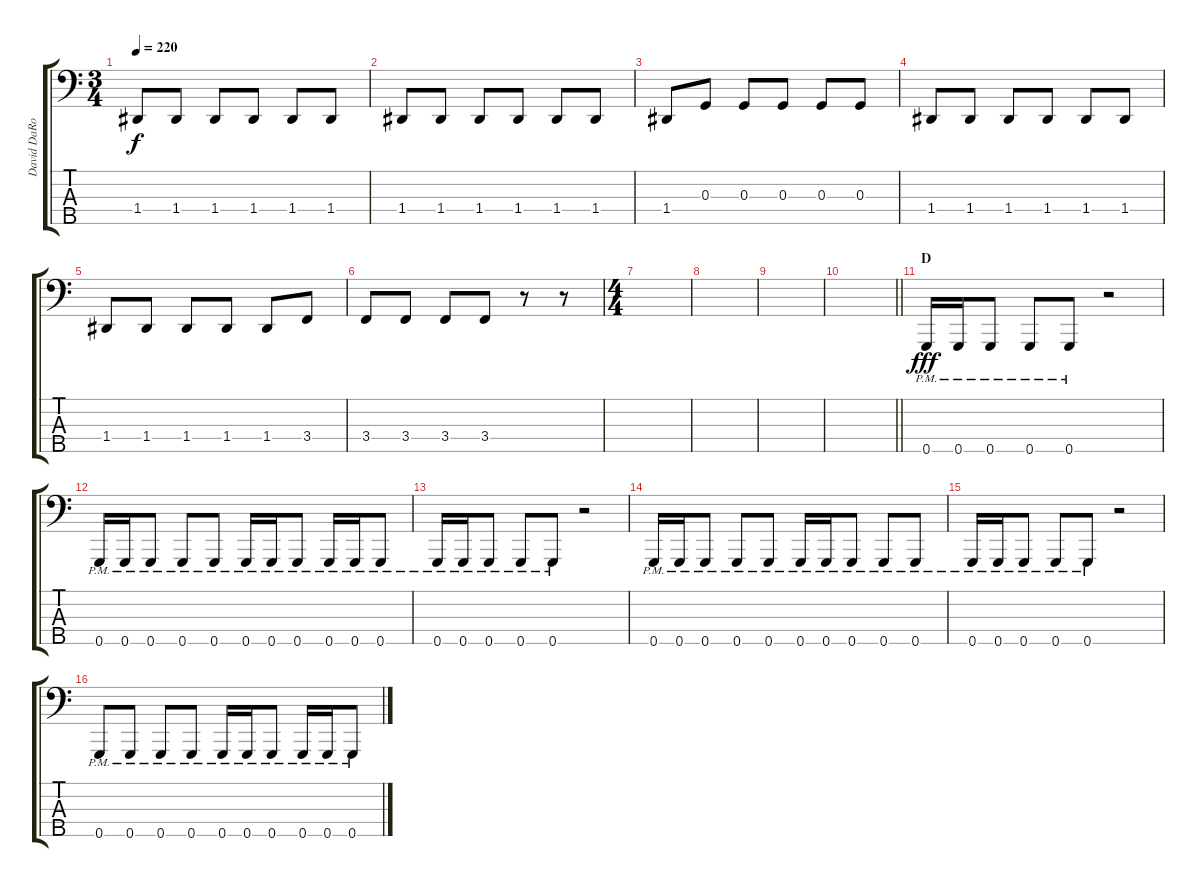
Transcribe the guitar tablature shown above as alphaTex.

\track ("David DaRocha - Bass" "David DaRo") {instrument electricbasspick}
\staff {score tabs}
\tuning (F2 C2 G1 D1 G0) {hide}
\ts (3 4)
\tempo 220
\clef f4
\ks c
1.4.8{dy f} 1.4.8 1.4.8 1.4.8 1.4.8 1.4.8 |
1.4.8 1.4.8 1.4.8 1.4.8 1.4.8 1.4.8 |
1.4.8 0.3.8 0.3.8 0.3.8 0.3.8 0.3.8 |
1.4.8 1.4.8 1.4.8 1.4.8 1.4.8 1.4.8 |
1.4.8 1.4.8 1.4.8 1.4.8 1.4.8 3.4.8 |
3.4.8 3.4.8 3.4.8 3.4.8 r.8 r.8 |
\ts (4 4)
|
|
|
\barLineRight lightlight
|
\section ("" "D")
0.5{pm}.16{dy fff} 0.5{pm}.16 0.5{pm}.8 0.5{pm}.8 0.5{pm}.8 r.2 |
0.5{pm}.16 0.5{pm}.16 0.5{pm}.8 0.5{pm}.8 0.5{pm}.8 0.5{pm}.16 0.5{pm}.16 0.5{pm}.8 0.5{pm}.16 0.5{pm}.16 0.5{pm}.8 |
0.5{pm}.16 0.5{pm}.16 0.5{pm}.8 0.5{pm}.8 0.5{pm}.8 r.2 |
0.5{pm}.16 0.5{pm}.16 0.5{pm}.8 0.5{pm}.8 0.5{pm}.8 0.5{pm}.16 0.5{pm}.16 0.5{pm}.8 0.5{pm}.8 0.5{pm}.8 |
0.5{pm}.16 0.5{pm}.16 0.5{pm}.8 0.5{pm}.8 0.5{pm}.8 r.2 |
0.5{pm}.8 0.5{pm}.8 0.5{pm}.8 0.5{pm}.8 0.5{pm}.16 0.5{pm}.16 0.5{pm}.8 0.5{pm}.16 0.5{pm}.16 0.5{pm}.8
